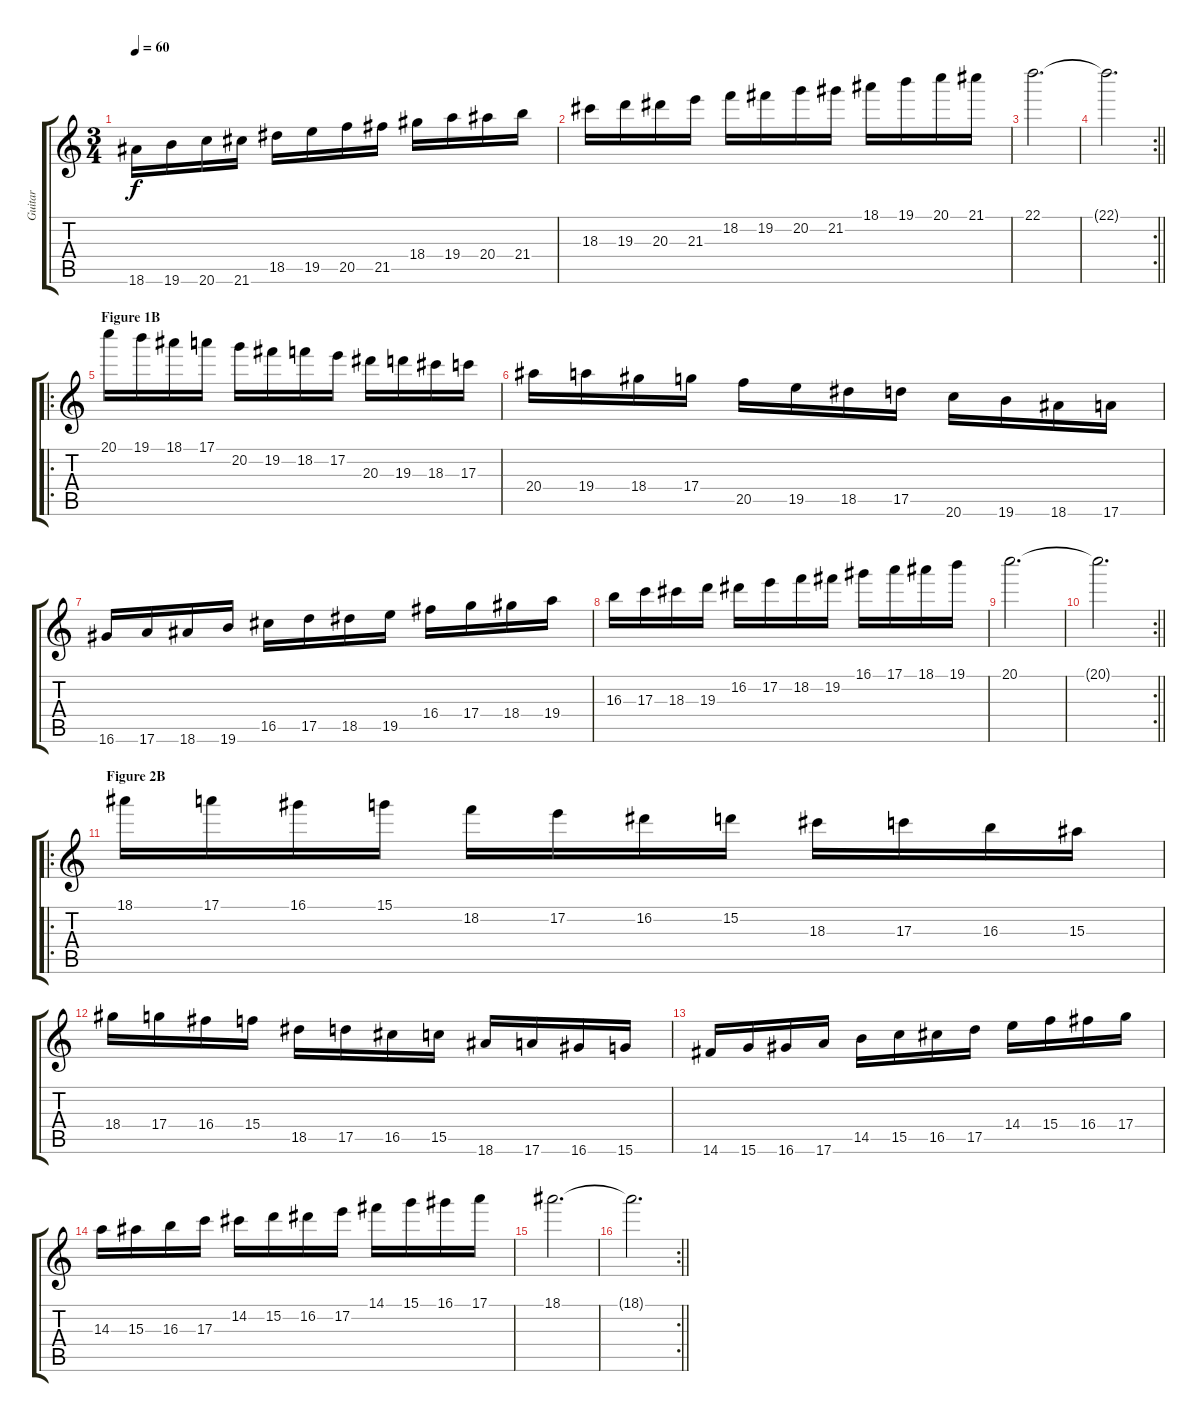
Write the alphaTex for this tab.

\track ("Guitar" "Guitar") {instrument distortionguitar}
\staff {score tabs}
\tuning (E4 B3 G3 D3 A2 E2) {hide}
\ts (3 4)
\tempo 60
\clef g2
\ks c
18.6.16{dy f} 19.6.16 20.6.16 21.6.16 18.5.16 19.5.16 20.5.16 21.5.16 18.4.16 19.4.16 20.4.16 21.4.16 |
18.3.16 19.3.16 20.3.16 21.3.16 18.2.16 19.2.16 20.2.16 21.2.16 18.1.16 19.1.16 20.1.16 21.1.16 |
22.1.2{d} |
\rc 2
\barLineRight lightlight
22.1{t}.2{d} |
\ro
\section ("" "Figure 1B")
20.1.16 19.1.16 18.1.16 17.1.16 20.2.16 19.2.16 18.2.16 17.2.16 20.3.16 19.3.16 18.3.16 17.3.16 |
20.4.16 19.4.16 18.4.16 17.4.16 20.5.16 19.5.16 18.5.16 17.5.16 20.6.16 19.6.16 18.6.16 17.6.16 |
16.6.16 17.6.16 18.6.16 19.6.16 16.5.16 17.5.16 18.5.16 19.5.16 16.4.16 17.4.16 18.4.16 19.4.16 |
16.3.16 17.3.16 18.3.16 19.3.16 16.2.16 17.2.16 18.2.16 19.2.16 16.1.16 17.1.16 18.1.16 19.1.16 |
20.1.2{d} |
\rc 2
\barLineRight lightlight
20.1{t}.2{d} |
\ro
\section ("" "Figure 2B")
18.1.16 17.1.16 16.1.16 15.1.16 18.2.16 17.2.16 16.2.16 15.2.16 18.3.16 17.3.16 16.3.16 15.3.16 |
18.4.16 17.4.16 16.4.16 15.4.16 18.5.16 17.5.16 16.5.16 15.5.16 18.6.16 17.6.16 16.6.16 15.6.16 |
14.6.16 15.6.16 16.6.16 17.6.16 14.5.16 15.5.16 16.5.16 17.5.16 14.4.16 15.4.16 16.4.16 17.4.16 |
14.3.16 15.3.16 16.3.16 17.3.16 14.2.16 15.2.16 16.2.16 17.2.16 14.1.16 15.1.16 16.1.16 17.1.16 |
18.1.2{d} |
\rc 2
\barLineRight lightlight
18.1{t}.2{d}
